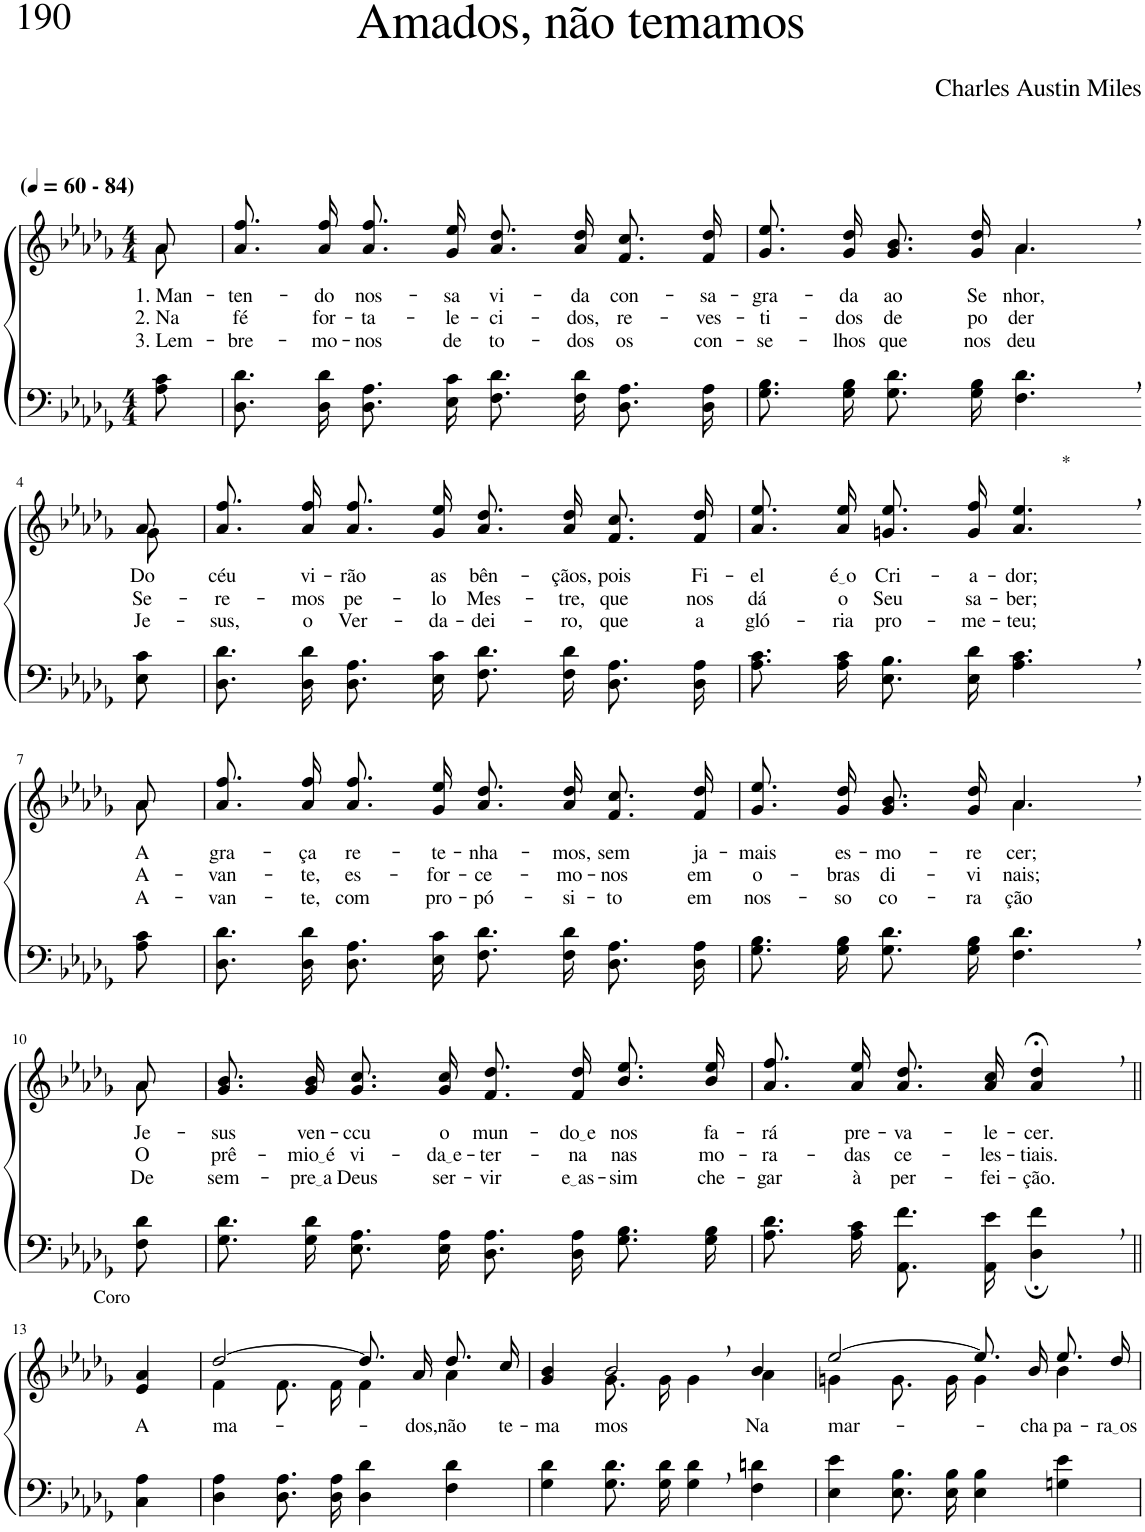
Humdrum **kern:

**kern	**kern	**text	**text	**text
*part2	*part1	*part1	*part1	*part1
*staff2	*staff1	*staff1	*staff1	*staff1
*I"Parte III e IV	*I"Parte I e II	*	*	*
*clefF4	*clefG2	*	*	*
*Trd2c3	*Trd2c3	*	*	*
*k[b-e-a-d-g-]	*k[b-e-a-d-g-]	*	*	*
*M4/4	*M4/4	*	*	*
*MM60	*MM60	*	*	*
=1	=1	=1	=1	=1
*	*^	*	*	*
!	!LO:TX:a:B:t=(	!	!	!	!
!	!LO:TX:a:B:t=- 84)	!	!	!	!
!	!	!	!LO:LY:b	!LO:LY:b	!LO:LY:b
8A-\ 8c\	8a-/	8a-\	1. Man-	2. Na	3. Lem-
=2	=2	=2	=2	=2	=2
!	!	!	!LO:LY:b	!LO:LY:b	!LO:LY:b
*	*v	*v	*	*	*
8.D-\ 8.d-\L	8.a-\ 8.ff\L	-ten-	fé	-bre-
!	!	!LO:LY:b	!LO:LY:b	!LO:LY:b
16D-\ 16d-\Jk	16a-\ 16ff\Jk	-do	for-	-mo-
!	!	!LO:LY:b	!LO:LY:b	!LO:LY:b
8.D-\ 8.A-\L	8.a-\ 8.ff\L	nos-	-ta-	-nos
!	!	!LO:LY:b	!LO:LY:b	!LO:LY:b
16E-\ 16c\Jk	16g-\ 16ee-\Jk	-sa	-le-	de
!	!	!LO:LY:b	!LO:LY:b	!LO:LY:b
8.F\ 8.d-\L	8.a-\ 8.dd-\L	vi-	-ci-	to-
!	!	!LO:LY:b	!LO:LY:b	!LO:LY:b
16F\ 16d-\Jk	16a-\ 16dd-\Jk	-da	-dos,	-dos
!	!	!LO:LY:b	!LO:LY:b	!LO:LY:b
8.D-\ 8.A-\L	8.f/ 8.cc/L	con-	re-	os
!	!	!LO:LY:b	!LO:LY:b	!LO:LY:b
16D-\ 16A-\Jk	16f/ 16dd-/Jk	-sa-	-ves-	con-
=3	=3	=3	=3	=3
!	!	!LO:LY:b	!LO:LY:b	!LO:LY:b
*	*^	*	*	*
8.G-\ 8.B-\L	8.g-\ 8.ee-\L	2ryy	-gra-	-ti-	-se-
!	!	!	!LO:LY:b	!LO:LY:b	!LO:LY:b
16G-\ 16B-\Jk	16g-\ 16dd-\Jk	.	-da	-dos	-lhos
!	!	!	!LO:LY:b	!LO:LY:b	!LO:LY:b
8.G-\ 8.d-\L	8.g-\ 8.b-\L	.	ao	de	que
!	!	!	!LO:LY:b	!LO:LY:b	!LO:LY:b
16G-\ 16B-\Jk	16g-\ 16dd-\Jk	.	Se-	po-	nos
!	!	!	!LO:LY:b	!LO:LY:b	!LO:LY:b
4.F\, 4.d-\,	4.a-,/	4.a-\	-nhor,	-der	deu
!!LO:LB:g=z	!!
=4-	=4-	=4-	=4-	=4-	=4-
!	!	!	!LO:LY:b	!LO:LY:b	!LO:LY:b
8E-\ 8c\	8a-/	8g-\	Do	Se-	Je-
=5	=5	=5	=5	=5	=5
!	!	!	!LO:LY:b	!LO:LY:b	!LO:LY:b
*	*v	*v	*	*	*
8.D-\ 8.d-\L	8.a-\ 8.ff\L	céu	-re-	-sus,
!	!	!LO:LY:b	!LO:LY:b	!LO:LY:b
16D-\ 16d-\Jk	16a-\ 16ff\Jk	vi-	-mos	o
!	!	!LO:LY:b	!LO:LY:b	!LO:LY:b
8.D-\ 8.A-\L	8.a-\ 8.ff\L	-rão	pe-	Ver-
!	!	!LO:LY:b	!LO:LY:b	!LO:LY:b
16E-\ 16c\Jk	16g-\ 16ee-\Jk	as	-lo	-da-
!	!	!LO:LY:b	!LO:LY:b	!LO:LY:b
8.F\ 8.d-\L	8.a-\ 8.dd-\L	bên-	Mes-	-dei-
!	!	!LO:LY:b	!LO:LY:b	!LO:LY:b
16F\ 16d-\Jk	16a-\ 16dd-\Jk	-çãos,	-tre,	-ro,
!	!	!LO:LY:b	!LO:LY:b	!LO:LY:b
8.D-\ 8.A-\L	8.f/ 8.cc/L	pois	que	que
!	!	!LO:LY:b	!LO:LY:b	!LO:LY:b
16D-\ 16A-\Jk	16f/ 16dd-/Jk	Fi-	nos	a
=6	=6	=6	=6	=6
!	!	!LO:LY:b	!LO:LY:b	!LO:LY:b
8.A-\ 8.c\L	8.a-\ 8.ee-\L	-el	dá	gló-
!	!	!LO:LY:b	!LO:LY:b	!LO:LY:b
16A-\ 16c\Jk	16a-\ 16ee-\Jk	é o	o	-ria
!	!	!LO:LY:b	!LO:LY:b	!LO:LY:b
8.E-\ 8.B-\L	8.gn\ 8.ee-\L	Cri-	Seu	pro-
!	!	!LO:LY:b	!LO:LY:b	!LO:LY:b
16E-\ 16d-\Jk	16g\ 16ff\Jk	-a-	sa-	-me-
!	!LO:TX:a:t=*	!	!	!
!	!	!LO:LY:b	!LO:LY:b	!LO:LY:b
4.A-\, 4.c\,	4.a-/, 4.ee-/,	-dor;	-ber;	-teu;
!!LO:LB:g=z
=7-	=7-	=7-	=7-	=7-
*	*^	*	*	*
!	!	!	!LO:LY:b	!LO:LY:b	!LO:LY:b
8A-\ 8c\	8a-/	8a-\	A	A-	A-
=8	=8	=8	=8	=8	=8
!	!	!	!LO:LY:b	!LO:LY:b	!LO:LY:b
*	*v	*v	*	*	*
8.D-\ 8.d-\L	8.a-\ 8.ff\L	gra-	-van-	-van-
!	!	!LO:LY:b	!LO:LY:b	!LO:LY:b
16D-\ 16d-\Jk	16a-\ 16ff\Jk	-ça	-te,	-te,
!	!	!LO:LY:b	!LO:LY:b	!LO:LY:b
8.D-\ 8.A-\L	8.a-\ 8.ff\L	re-	es-	com
!	!	!LO:LY:b	!LO:LY:b	!LO:LY:b
16E-\ 16c\Jk	16g-\ 16ee-\Jk	-te-	-for-	pro-
!	!	!LO:LY:b	!LO:LY:b	!LO:LY:b
8.F\ 8.d-\L	8.a-\ 8.dd-\L	-nha-	-ce-	-pó-
!	!	!LO:LY:b	!LO:LY:b	!LO:LY:b
16F\ 16d-\Jk	16a-\ 16dd-\Jk	-mos,	-mo-	-si-
!	!	!LO:LY:b	!LO:LY:b	!LO:LY:b
8.D-\ 8.A-\L	8.f/ 8.cc/L	sem	-nos	-to
!	!	!LO:LY:b	!LO:LY:b	!LO:LY:b
16D-\ 16A-\Jk	16f/ 16dd-/Jk	ja-	em	em
=9	=9	=9	=9	=9
!	!	!LO:LY:b	!LO:LY:b	!LO:LY:b
*	*^	*	*	*
8.G-\ 8.B-\L	8.g-\ 8.ee-\L	2ryy	-mais	o-	nos-
!	!	!	!LO:LY:b	!LO:LY:b	!LO:LY:b
16G-\ 16B-\Jk	16g-\ 16dd-\Jk	.	es-	-bras	-so
!	!	!	!LO:LY:b	!LO:LY:b	!LO:LY:b
8.G-\ 8.d-\L	8.g-\ 8.b-\L	.	-mo-	di-	co-
!	!	!	!LO:LY:b	!LO:LY:b	!LO:LY:b
16G-\ 16B-\Jk	16g-\ 16dd-\Jk	.	-re-	-vi-	-ra-
!	!	!	!LO:LY:b	!LO:LY:b	!LO:LY:b
4.F\, 4.d-\,	4.a-,/	4.a-\	-cer;	-nais;	-ção
!!LO:LB:g=z	!!
=10-	=10-	=10-	=10-	=10-	=10-
!	!	!	!LO:LY:b	!LO:LY:b	!LO:LY:b
8F\ 8d-\	8a-/	8a-\	Je-	O	De
=11	=11	=11	=11	=11	=11
!	!	!	!LO:LY:b	!LO:LY:b	!LO:LY:b
*	*v	*v	*	*	*
8.G-\ 8.d-\L	8.g-/ 8.b-/L	-sus	prê-	sem-
!	!	!LO:LY:b	!LO:LY:b	!LO:LY:b
16G-\ 16d-\Jk	16g-/ 16b-/Jk	ven-	mio é	pre a
!	!	!LO:LY:b	!LO:LY:b	!LO:LY:b
8.E-\ 8.A-\L	8.g-/ 8.cc/L	-ccu	vi-	Deus
!	!	!LO:LY:b	!LO:LY:b	!LO:LY:b
16E-\ 16A-\Jk	16g-/ 16cc/Jk	o	da e	ser-
!	!	!LO:LY:b	!LO:LY:b	!LO:LY:b
8.D-\ 8.A-\L	8.f/ 8.dd-/L	mun-	-ter-	-vir
!	!	!LO:LY:b	!LO:LY:b	!LO:LY:b
16D-\ 16A-\Jk	16f/ 16dd-/Jk	do e	-na	e as
!	!	!LO:LY:b	!LO:LY:b	!LO:LY:b
8.G-\ 8.B-\L	8.b-\ 8.ee-\L	nos	nas	-sim
!	!	!LO:LY:b	!LO:LY:b	!LO:LY:b
16G-\ 16B-\Jk	16b-\ 16ee-\Jk	fa-	mo-	che-
=12	=12	=12	=12	=12
!	!	!LO:LY:b	!LO:LY:b	!LO:LY:b
8.A-\ 8.d-\L	8.a-\ 8.ff\L	-rá	-ra-	-gar
!	!	!LO:LY:b	!LO:LY:b	!LO:LY:b
16A-\ 16c\Jk	16a-\ 16ee-\Jk	pre-	-das	à
!	!	!LO:LY:b	!LO:LY:b	!LO:LY:b
8.AA-\ 8.f\L	8.a-\ 8.dd-\L	-va-	ce-	per-
!	!	!LO:LY:b	!LO:LY:b	!LO:LY:b
16AA-\ 16e-\Jk	16a-\ 16cc\Jk	-le-	-les-	-fei-
!	!	!LO:LY:b	!LO:LY:b	!LO:LY:b
4D-\;, 4f\;,	4a-/;<, 4dd-/;<,	-cer.	-tiais.	-ção.
!!LO:LB:g=z
=13||	=13||	=13||	=13||	=13||
!	!LO:TX:a:t=Coro	!	!	!
!	!	!LO:LY:b	!	!
4C\ 4A-\	4e-/ 4a-/	A-	.	.
=14	=14	=14	=14	=14
*	*^	*	*	*
!	!	!	!LO:LY:b	!	!
4D-\ 4A-\	[2dd-/	4f\	-ma-	.	.
8.D-\ 8.A-\L	.	8.f\L	.	.	.
16D-\ 16A-\Jk	.	16f\Jk	.	.	.
4D-\ 4d-\	8.dd-/L]	4f\	.	.	.
!	!	!	!LO:LY:b	!	!
.	16a-/Jk	.	-dos,	.	.
!	!	!	!LO:LY:b	!	!
4F\ 4d-\	8.dd-/L	4a-\	não	.	.
!	!	!	!LO:LY:b	!	!
.	16cc/Jk	.	te-	.	.
=15	=15	=15	=15	=15	=15
!	!	!	!LO:LY:b	!	!
4G-\ 4d-\	4g-/ 4b-/	4ryy	-ma-	.	.
!	!	!	!LO:LY:b	!	!
8.G-\ 8.d-\L	2b-,/	8.g-\L	-mos	.	.
16G-\ 16d-\Jk	.	16g-\Jk	.	.	.
4G-\, 4d-\,	.	4g-\	.	.	.
!	!	!	!LO:LY:b	!	!
4F\ 4dn\	4b-/	4a-\	Na	.	.
=16	=16	=16	=16	=16	=16
!	!	!	!LO:LY:b	!	!
4E-\ 4e-\	[2ee-/	4gn\	mar-	.	.
8.E-\ 8.B-\L	.	8.g\L	.	.	.
16E-\ 16B-\Jk	.	16g\Jk	.	.	.
4E-\ 4B-\	8.ee-/L]	4g\	.	.	.
!	!	!	!LO:LY:b	!	!
.	16b-/Jk	.	-cha	.	.
!	!	!	!LO:LY:b	!	!
4Gn\ 4e-\	8.ee-/L	4b-\	pa-	.	.
!	!	!	!LO:LY:b	!	!
.	16dd-/Jk	.	ra os	.	.
*	*v	*v	*	*	*
=	=	=	=	=
*-	*-	*-	*-	*-
